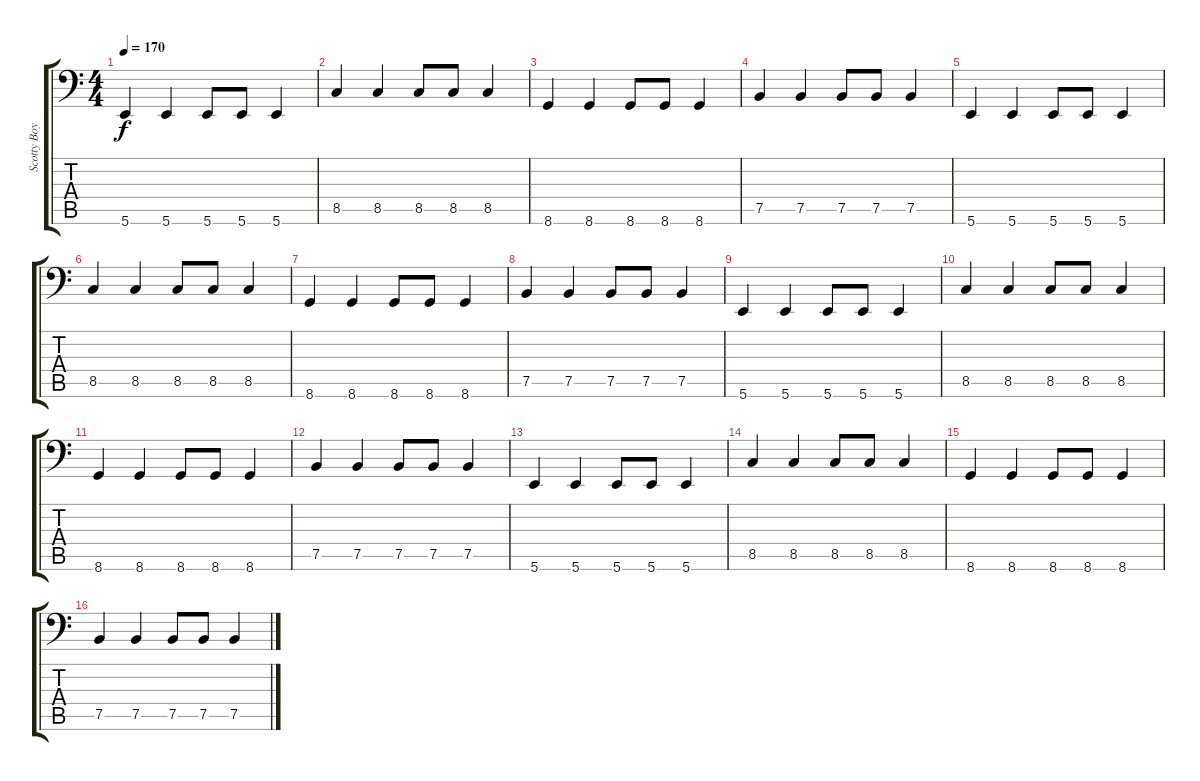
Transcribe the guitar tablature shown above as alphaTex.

\track ("Scotty Boy" "Scotty Boy") {instrument electricbassfinger}
\staff {score tabs}
\tuning (C3 G2 D2 A1 E1 B0) {hide}
\ts (4 4)
\tempo 170
\clef f4
\ks c
5.6.4{dy f} 5.6.4 5.6.8 5.6.8 5.6.4 |
8.5.4 8.5.4 8.5.8 8.5.8 8.5.4 |
8.6.4 8.6.4 8.6.8 8.6.8 8.6.4 |
7.5.4 7.5.4 7.5.8 7.5.8 7.5.4 |
5.6.4 5.6.4 5.6.8 5.6.8 5.6.4 |
8.5.4 8.5.4 8.5.8 8.5.8 8.5.4 |
8.6.4 8.6.4 8.6.8 8.6.8 8.6.4 |
7.5.4 7.5.4 7.5.8 7.5.8 7.5.4 |
5.6.4 5.6.4 5.6.8 5.6.8 5.6.4 |
8.5.4 8.5.4 8.5.8 8.5.8 8.5.4 |
8.6.4 8.6.4 8.6.8 8.6.8 8.6.4 |
7.5.4 7.5.4 7.5.8 7.5.8 7.5.4 |
5.6.4 5.6.4 5.6.8 5.6.8 5.6.4 |
8.5.4 8.5.4 8.5.8 8.5.8 8.5.4 |
8.6.4 8.6.4 8.6.8 8.6.8 8.6.4 |
7.5.4 7.5.4 7.5.8 7.5.8 7.5.4
